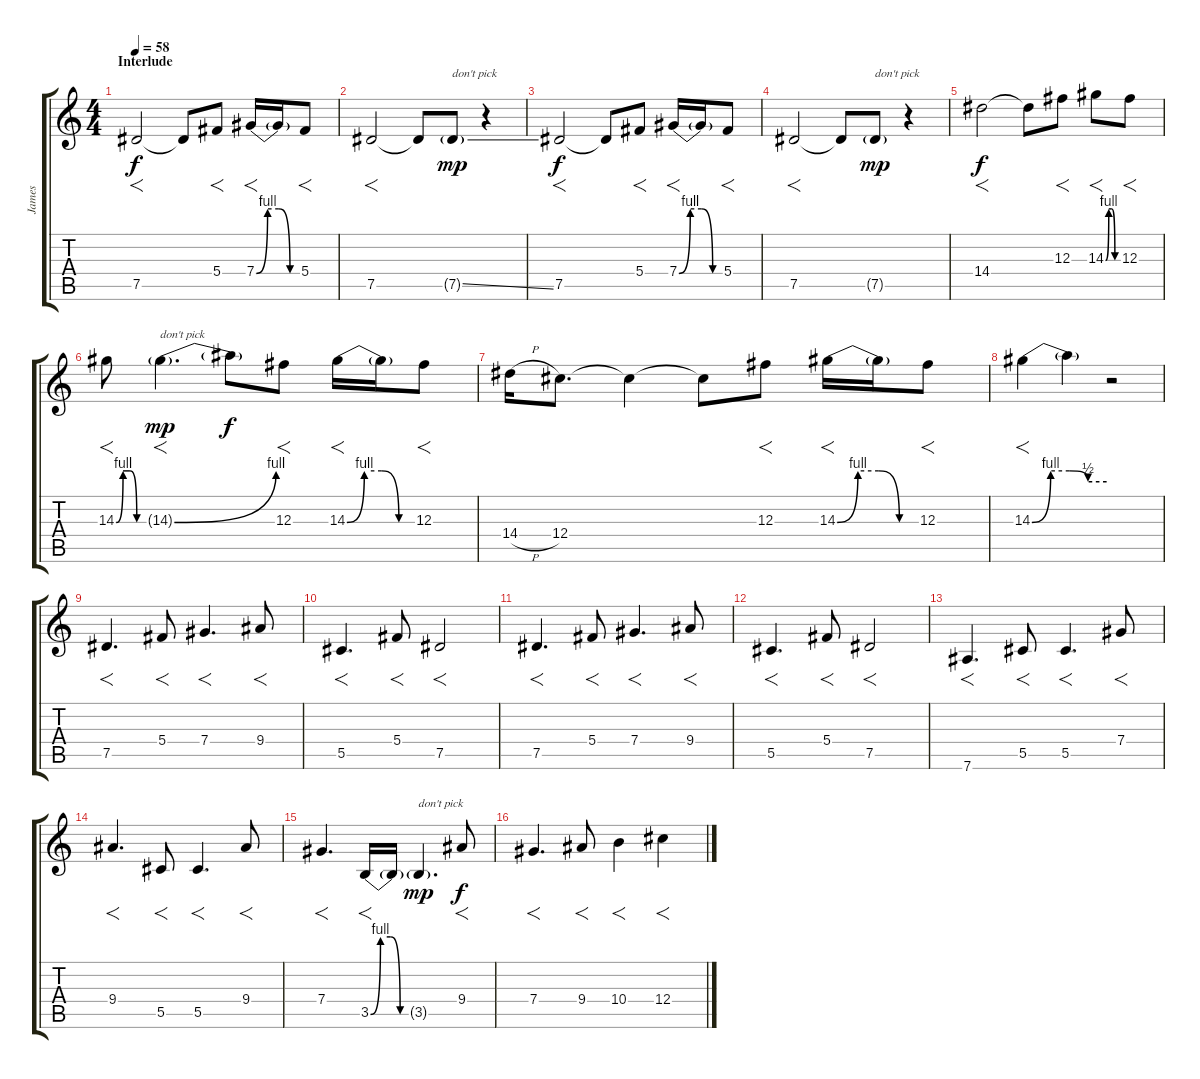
\track ("James " "James ") {instrument distortionguitar}
\staff {score tabs}
\tuning (Eb4 Bb3 Gb3 Db3 Ab2 Eb2) {hide}
\ts (4 4)
\section ("" "Interlude")
\tempo 58
\clef g2
\ks c
7.5.2{f dy f} 7.5{t}.8 5.4.8{f} 7.4{be (custom 0 0 15 4 30 4 45 0 60 0)}.16{f} 7.4{t}.16 5.4.8{f} |
7.5.2{f} 7.5{t}.8 7.5{ss g}.8{txt "don't pick" dy mp} r.4 |
7.5.2{f dy f} 7.5{t}.8 5.4.8{f} 7.4{be (custom 0 0 15 4 30 4 45 0 60 0)}.16{f} 7.4{t}.16 5.4.8{f} |
7.5.2{f} 7.5{t}.8 7.5{g}.8{txt "don't pick" dy mp} r.4 |
14.4.2{f dy f} 14.4{t}.8 12.3.8{f} 14.3{be (custom 0 0 15 4 30 4 45 0 60 0)}.8{f} 12.3.8{f} |
14.3{be (custom 0 0 15 4 30 4 45 0 60 0)}.8{f} 14.3{be (bend 0 0 60 4) g}.4{f d txt "don't pick" dy mp} 14.3{t}.8{dy f} 12.3.8{f} 14.3{be (custom 0 0 15 4 30 4 45 0 60 0)}.16{f} 14.3{t}.16 12.3.8{f} |
14.4{h}.16 12.4.8{d} 12.4{t}.4 12.4{t}.8 12.3.8{f} 14.3{be (custom 0 0 15 4 30 4 45 0 60 0)}.16{f} 14.3{t}.16 12.3.8{f} |
14.3{be (custom 0 0 15 4 30 4 45 2 60 2)}.4{f} 14.3{t}.4 r.2 |
7.5.4{f d} 5.4.8{f} 7.4.4{f d} 9.4.8{f} |
5.5.4{f d} 5.4.8{f} 7.5.2{f} |
7.5.4{f d} 5.4.8{f} 7.4.4{f d} 9.4.8{f} |
5.5.4{f d} 5.4.8{f} 7.5.2{f} |
7.6.4{f d} 5.5.8{f} 5.5.4{f d} 7.4.8{f} |
9.4.4{f d} 5.5.8{f} 5.5.4{f d} 9.4.8{f} |
7.4.4{f d} 3.5{be (custom 0 0 15 4 30 4 45 0 60 0)}.16{f} 3.5{t}.16 3.5{g}.4{d txt "don't pick" dy mp} 9.4.8{f dy f} |
7.4.4{f d} 9.4.8{f} 10.4.4{f} 12.4.4{f}
